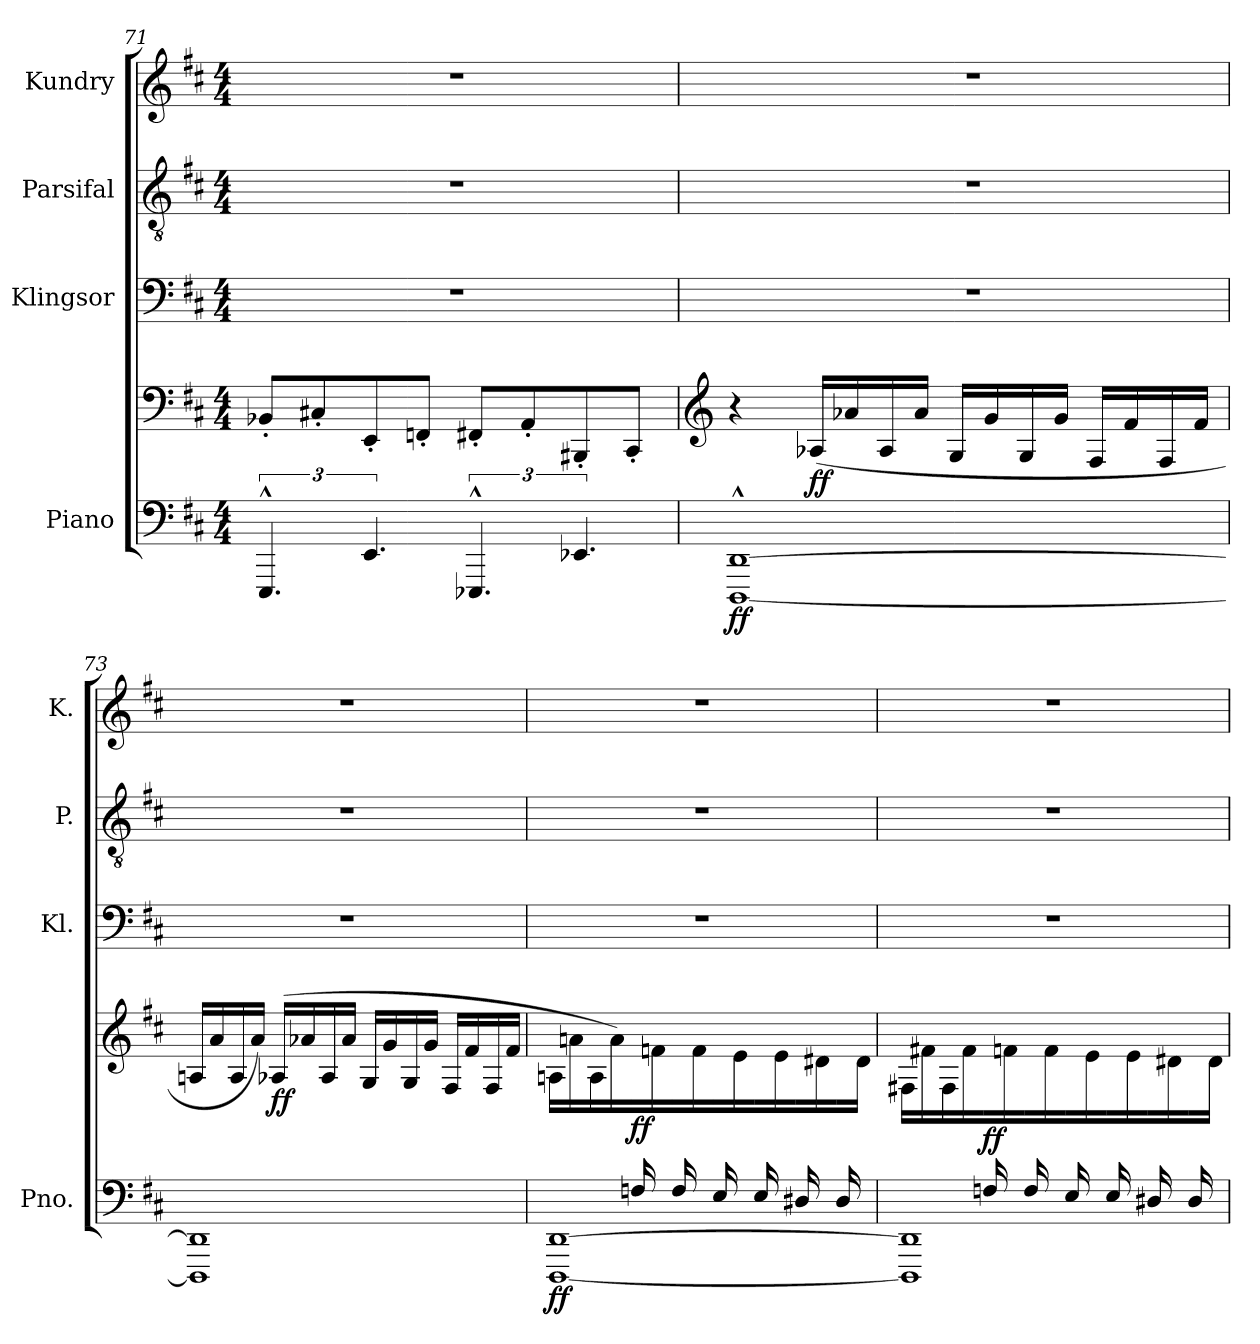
**kern	**kern	**dynam	**kern	**kern	**kern
*part4	*part4	*part4	*part3	*part2	*part1
*staff5	*staff4	*staff4/5	*staff3	*staff2	*staff1
*I"Piano	*	*	*I"Klingsor	*I"Parsifal	*I"Kundry
*I'Pno.	*	*	*I'Kl.	*I'P.	*I'K.
*clefF4	*clefF4	*	*clefF4	*clefGv2	*clefG2
*k[f#c#]	*k[f#c#]	*	*k[f#c#]	*k[f#c#]	*k[f#c#]
*M4/4	*M4/4	*	*M4/4	*M4/4	*M4/4
=71	=71	=71	=71	=71	=71
6.EEE^^/	8BB-X'/L	.	1r	1r	1r
.	8C#X'/	.	.	.	.
6.EE/	8EE'/	.	.	.	.
.	8FFn'/J	.	.	.	.
6.EEE-X^^/	8FF#X'/L	.	.	.	.
.	8AA'/	.	.	.	.
6.EE-X/	8BBB#X'/	.	.	.	.
.	8CC#'/J	.	.	.	.
=72	=72	=72	=72	=72	=72
*	*clefG2	*	*	*	*
!	!	!LO:DY:b=2	!	!	!
[1DDD^^ [1DD^^	4r	ff	1r	1r	1r
!	!	!LO:DY:b	!	!	!
.	(<16A-X/LL	ff	.	.	.
.	16a-X/	.	.	.	.
.	16A-/	.	.	.	.
.	16a-/JJ	.	.	.	.
.	16G/LL	.	.	.	.
.	16g/	.	.	.	.
.	16G/	.	.	.	.
.	16g/JJ	.	.	.	.
.	16F#/LL	.	.	.	.
.	16f#/	.	.	.	.
.	16F#/	.	.	.	.
.	16f#/JJ	.	.	.	.
!!LO:LB:g=z
=73	=73	=73	=73	=73	=73
1DDD] 1DD]	16An/LL	.	1r	1r	1r
.	16a/	.	.	.	.
.	16A/	.	.	.	.
.	16a/JJ)	.	.	.	.
!	!	!LO:DY:b	!	!	!
.	(<16A-X/LL	ff	.	.	.
.	16a-X/	.	.	.	.
.	16A-/	.	.	.	.
.	16a-/JJ	.	.	.	.
.	16G/LL	.	.	.	.
.	16g/	.	.	.	.
.	16G/	.	.	.	.
.	16g/JJ	.	.	.	.
.	16F#/LL	.	.	.	.
.	16f#/	.	.	.	.
.	16F#/	.	.	.	.
.	16f#/JJ	.	.	.	.
=74	=74	=74	=74	=74	=74
*^	*	*	*	*	*
!	!	!	!LO:DY:b=2	!	!	!
4ryy	[1DDD [1DD	16An/LL	ff	1r	1r	1r
.	.	16an/	.	.	.	.
.	.	16A/	.	.	.	.
.	.	16a/JJ)	.	.	.	.
!	!	!	!LO:DY:b	!	!	!
(>16Fn/LL	.	16ryy	ff	.	.	.
16ryy	.	16fn\	.	.	.	.
16F/	.	16ryy	.	.	.	.
16ryy	.	16f\JJ	.	.	.	.
16E/LL	.	16ryy	.	.	.	.
16ryy	.	16e\	.	.	.	.
16E/	.	16ryy	.	.	.	.
16ryy	.	16e\JJ	.	.	.	.
16D#X/LL	.	16ryy	.	.	.	.
16ryy	.	16d#X\	.	.	.	.
16D#/	.	16ryy	.	.	.	.
16ryy	.	16d#\JJ	.	.	.	.
!!LO:PB:g=z
=75	=75	=75	=75	=75	=75	=75
4ryy	1DDD] 1DD]	16F#X/LL	.	1r	1r	1r
.	.	16f#X/	.	.	.	.
.	.	16F#/	.	.	.	.
.	.	16f#/JJ)	.	.	.	.
!	!	!	!LO:DY:b	!	!	!
16Fn/LL	.	16ryy	ff	.	.	.
16ryy	.	16fn\	.	.	.	.
16F/	.	16ryy	.	.	.	.
16ryy	.	16f\JJ	.	.	.	.
16E/LL	.	16ryy	.	.	.	.
16ryy	.	16e\	.	.	.	.
16E/	.	16ryy	.	.	.	.
16ryy	.	16e\JJ	.	.	.	.
16D#X/LL	.	16ryy	.	.	.	.
16ryy	.	16d#X\	.	.	.	.
16D#/	.	16ryy	.	.	.	.
16ryy	.	16d#\JJ	.	.	.	.
*v	*v	*	*	*	*	*
=	=	=	=	=	=
*-	*-	*-	*-	*-	*-
